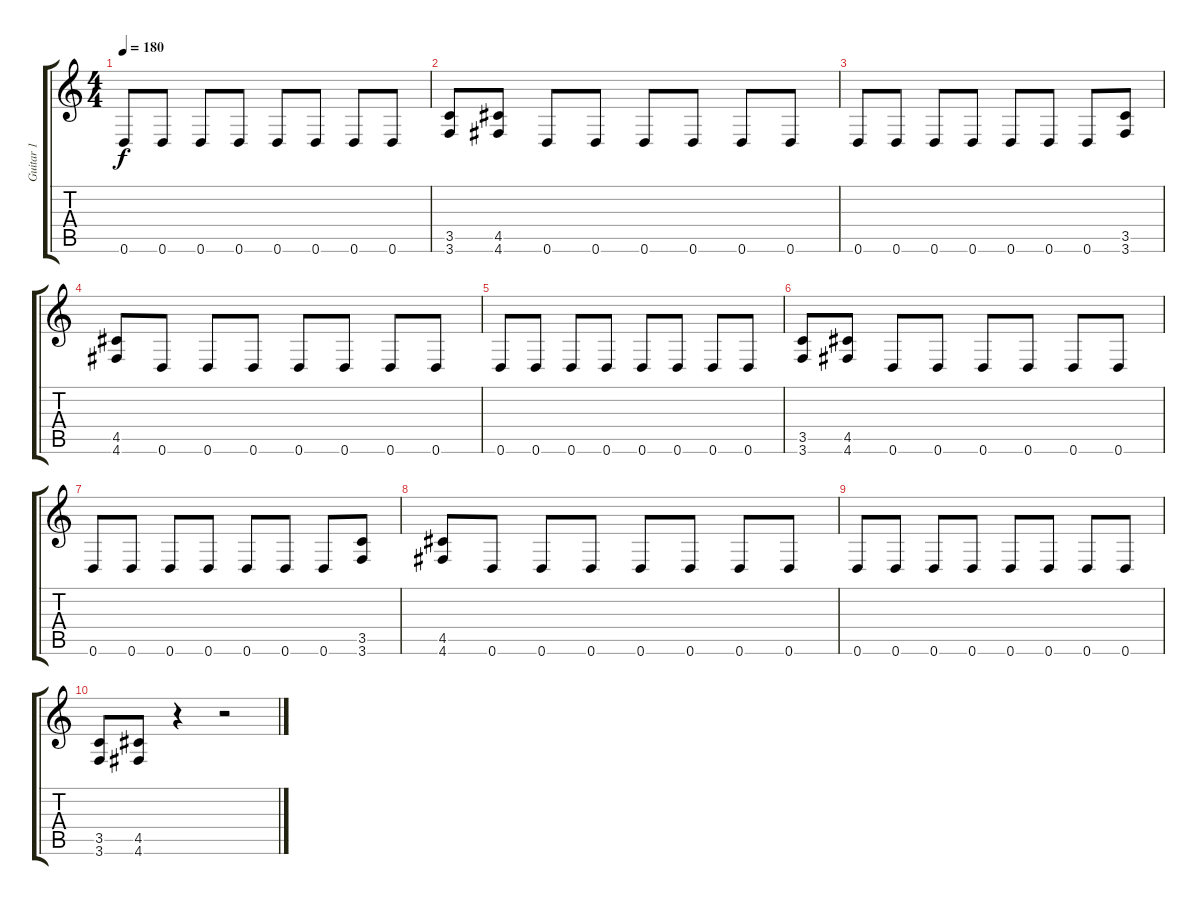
\track ("Guitar 1" "Guitar 1") {instrument distortionguitar}
\staff {score tabs}
\tuning (E4 B3 G3 D3 A2 D2) {hide}
\ts (4 4)
\tempo 180
\clef g2
\ks c
0.6.8{dy f} 0.6.8 0.6.8 0.6.8 0.6.8 0.6.8 0.6.8 0.6.8 |
(3.5 3.6).8 (4.5 4.6).8 0.6.8 0.6.8 0.6.8 0.6.8 0.6.8 0.6.8 |
0.6.8 0.6.8 0.6.8 0.6.8 0.6.8 0.6.8 0.6.8 (3.5 3.6).8 |
(4.5 4.6).8 0.6.8 0.6.8 0.6.8 0.6.8 0.6.8 0.6.8 0.6.8 |
0.6.8 0.6.8 0.6.8 0.6.8 0.6.8 0.6.8 0.6.8 0.6.8 |
(3.5 3.6).8 (4.5 4.6).8 0.6.8 0.6.8 0.6.8 0.6.8 0.6.8 0.6.8 |
0.6.8 0.6.8 0.6.8 0.6.8 0.6.8 0.6.8 0.6.8 (3.5 3.6).8 |
(4.5 4.6).8 0.6.8 0.6.8 0.6.8 0.6.8 0.6.8 0.6.8 0.6.8 |
0.6.8 0.6.8 0.6.8 0.6.8 0.6.8 0.6.8 0.6.8 0.6.8 |
(3.5 3.6).8 (4.5 4.6).8 r.4 r.2
